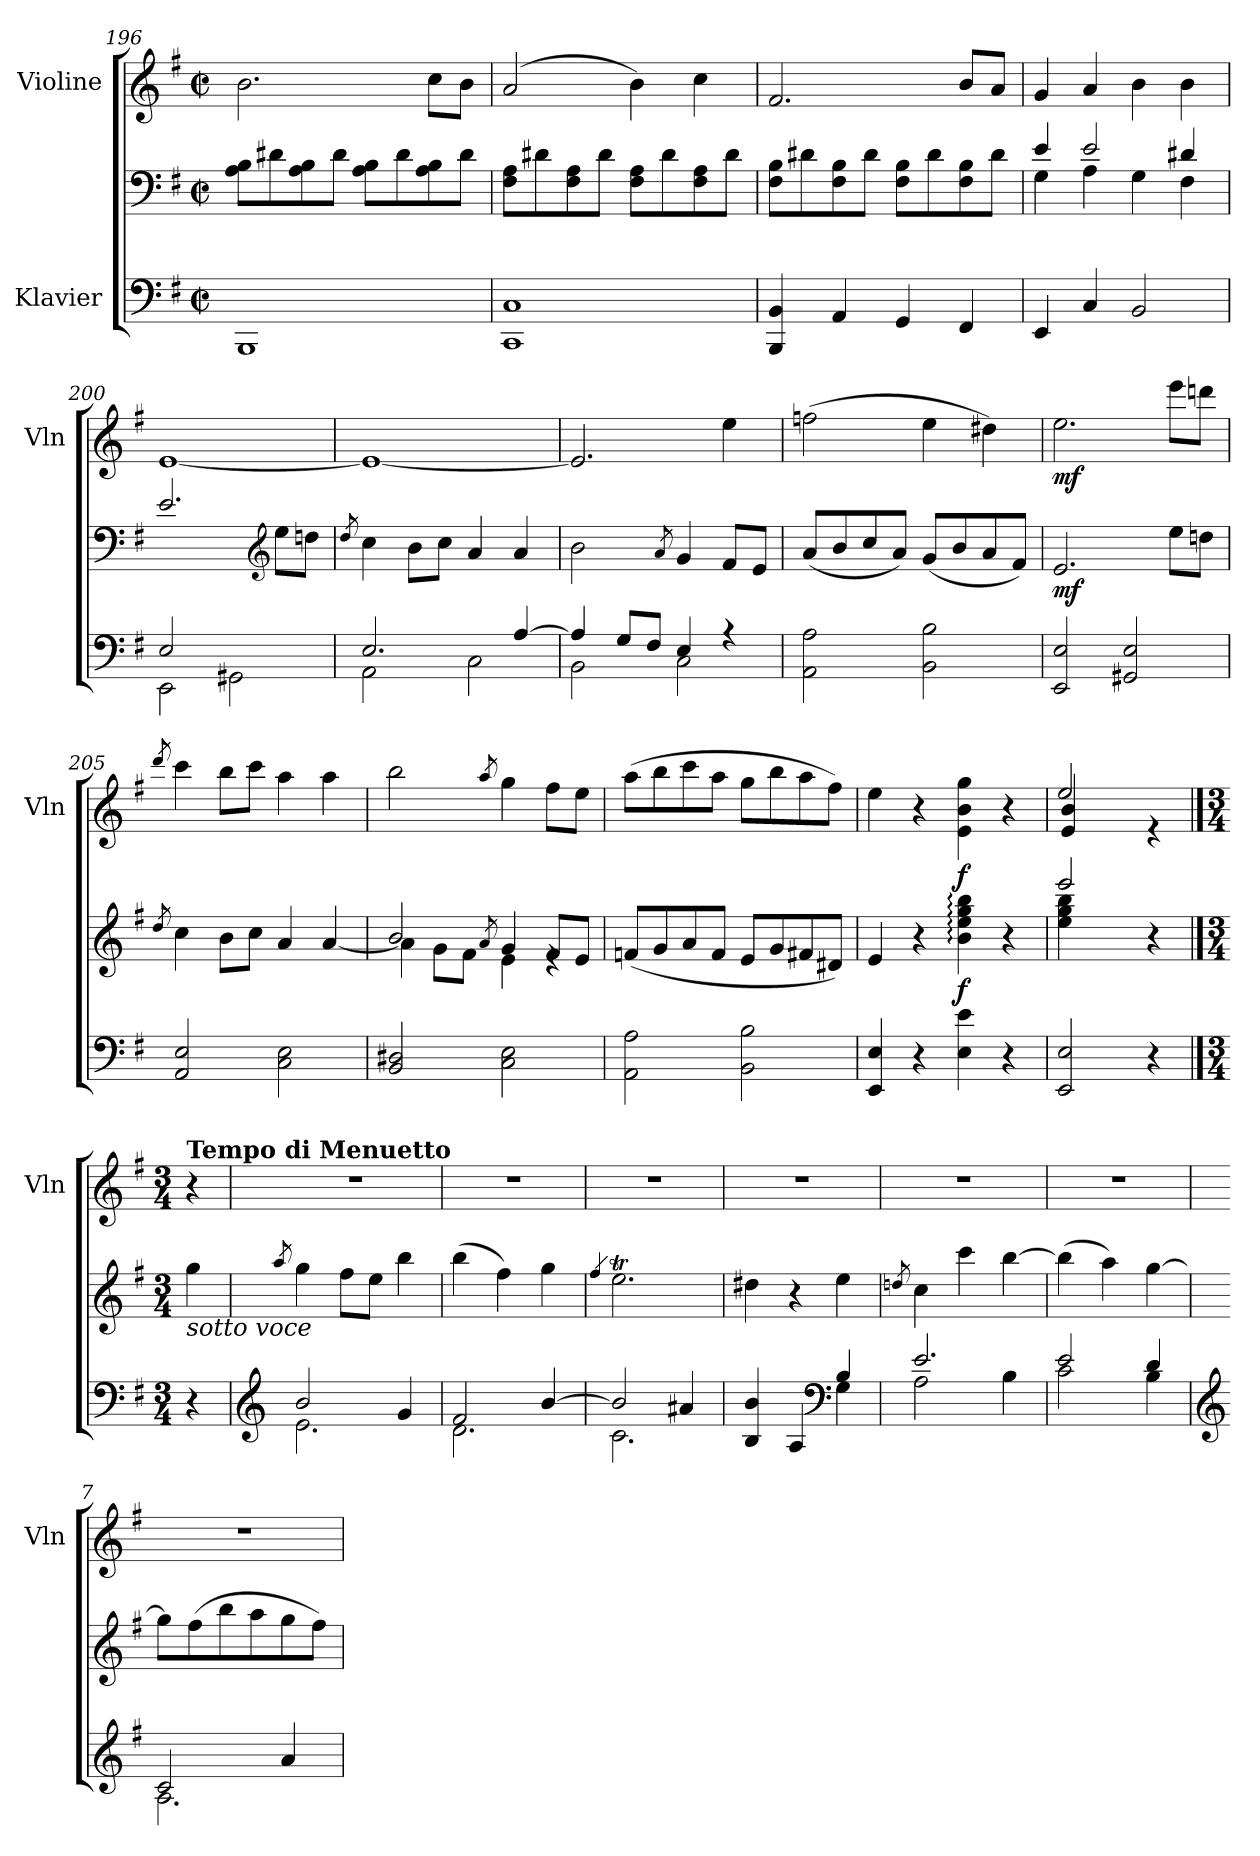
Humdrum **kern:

**kern	**kern	**dynam	**kern	**dynam
*part2	*part2	*part2	*part1	*part1
*staff3	*staff2	*staff2/3	*staff1	*staff1
*I"Klavier	*	*	*I"Violine	*
*	*	*	*I'Vln	*
*clefF4	*clefF4	*	*clefG2	*
*k[f#]	*k[f#]	*	*k[f#]	*
*M2/2	*M2/2	*	*M2/2	*
*met(c|)	*met(c|)	*	*met(c|)	*
=196	=196	=196	=196	=196
1BBB	8A\ 8B\L	.	2.b\	.
.	8d#X\	.	.	.
.	8A\ 8B\	.	.	.
.	8d#\J	.	.	.
.	8A\ 8B\L	.	.	.
.	8d#\	.	.	.
.	8A\ 8B\	.	8cc\L	.
.	8d#\J	.	8b\J	.
=197	=197	=197	=197	=197
1CC 1C	8F#\ 8A\L	.	(>2a/	.
.	8d#X\	.	.	.
.	8F#\ 8A\	.	.	.
.	8d#\J	.	.	.
.	8F#\ 8A\L	.	4b\)	.
.	8d#\	.	.	.
.	8F#\ 8A\	.	4cc\	.
.	8d#\J	.	.	.
=198	=198	=198	=198	=198
4BBB/ 4BB/	8F#\ 8B\L	.	2.f#/	.
.	8d#X\	.	.	.
4AA/	8F#\ 8B\	.	.	.
.	8d#\J	.	.	.
4GG/	8F#\ 8B\L	.	.	.
.	8d#\	.	.	.
4FF#/	8F#\ 8B\	.	8b/L	.
.	8d#\J	.	8a/J	.
!!LO:LB:g=z
=199	=199	=199	=199	=199
*	*^	*	*	*
4EE/	4e/	4G\	.	4g/	.
4C/	2e/	4A\	.	4a/	.
2BB/	.	4G\	.	4b\	.
.	4d#X/	4F#\	.	4b\	.
*	*v	*v	*	*	*
=200	=200	=200	=200	=200
*^	*	*	*	*
2E/	2EE\	2.e/	.	[1e	.
2ryy	2GG#X\	.	.	.	.
*	*	*clefG2	*	*	*
.	.	8ee\L	.	.	.
.	.	8ddn\J	.	.	.
=201	=201	=201	=201	=201	=201
.	.	8qdd/	.	.	.
2.E/	2AA\	4cc\	.	1e_	.
.	.	8b\L	.	.	.
.	.	8cc\J	.	.	.
.	2C\	4a/	.	.	.
[4A/	.	4a/	.	.	.
=202	=202	=202	=202	=202	=202
4A/]	2BB\	2b\	.	2.e/]	.
8G/L	.	.	.	.	.
8F#/J	.	.	.	.	.
.	.	8qa/	.	.	.
4E/	2C\	4g/	.	.	.
4r	.	8f#/L	.	4ee\	.
.	.	8e/J	.	.	.
*v	*v	*	*	*	*
=203	=203	=203	=203	=203
2AA\ 2A\	(<8a/L	.	(>2ffn\	.
.	8b/	.	.	.
.	8cc/	.	.	.
.	8a/J)	.	.	.
2BB\ 2B\	(<8g/L	.	4ee\	.
.	8b/	.	.	.
.	8a/	.	4dd#X\)	.
.	8f#/J)	.	.	.
=204	=204	=204	=204	=204
!	!	!LO:DY:b	!	!LO:DY:b
2EE/ 2E/	2.e/	mf	2.ee\	mf
2GG#X/ 2E/	.	.	.	.
.	8ee\L	.	8eee\L	.
.	8ddn\J	.	8dddn\J	.
=205	=205	=205	=205	=205
.	8qdd/	.	8qddd/	.
2AA/ 2E/	4cc\	.	4ccc\	.
.	8b\L	.	8bb\L	.
.	8cc\J	.	8ccc\J	.
2C\ 2E\	4a/	.	4aa\	.
.	[4a/	.	4aa\	.
!!LO:LB:g=z
=206	=206	=206	=206	=206
*	*^	*	*	*
2BB/ 2D#X/	2b/	4a\]	.	2bb\	.
.	.	8g\L	.	.	.
.	.	8f#\J	.	.	.
.	8qa/	.	.	8qaa/	.
2C\ 2E\	4g/	4e\	.	4gg\	.
.	8f#/L	4re	.	8ff#\L	.
.	8e/J	.	.	8ee\J	.
*	*v	*v	*	*	*
=207	=207	=207	=207	=207
2AA\ 2A\	(<8fn/L	.	(>8aa\L	.
.	8g/	.	8bb\	.
.	8a/	.	8ccc\	.
.	8f/J	.	8aa\J	.
2BB\ 2B\	8e/L	.	8gg\L	.
.	8g/	.	8bb\	.
.	8f#X/	.	8aa\	.
.	8d#X/J)	.	8ff#\J)	.
=208	=208	=208	=208	=208
4EE/ 4E/	4e/	.	4ee\	.
4r	4r	.	4r	.
!	!	!LO:DY:b	!	!LO:DY:b
4E\ 4e\	4b\: 4ee\: 4gg\: 4bb\:	f	4e\ 4b\ 4gg\	f
4r	4r	.	4r	.
=209	=209	=209	=209	=209
*	*^	*	*^	*
2EE/ 2E/	2eee/	4ee\ 4gg\ 4bb\	.	2ee/	4e/ 4b/	.
.	.	2ryy	.	.	2ryy	.
4r	4r	.	.	4re	.	.
*	*v	*v	*	*	*	*
*	*	*	*v	*v	*
!!LO:LB:g=z
==	==	==	==	==
*M3/4	*M3/4	*	*M3/4	*
!	!	!	!LO:TX:a:B:t=Tempo di Menuetto	!
!	!LO:TX:b:i:t=sotto voce	!	!	!
4r	4gg\	.	4r	.
=1	=1	=1	=1	=1
*clefG2	*	*	*	*
.	8qaa/	.	.	.
*^	*	*	*	*
2b/	2.e\	4gg\	.	2.r	.
.	.	8ff#\L	.	.	.
.	.	8ee\J	.	.	.
4g/	.	4bb\	.	.	.
=2	=2	=2	=2	=2	=2
2f#/	2.d\	(>4bb\	.	2.r	.
.	.	4ff#\)	.	.	.
[4b/	.	4gg\	.	.	.
=3	=3	=3	=3	=3	=3
.	.	4qff#/	.	.	.
2b/]	2.c\	2.eeT\	.	2.r	.
4a#X/	.	.	.	.	.
=4	=4	=4	=4	=4	=4
4B/ 4b/	2ryy	4dd#X\	.	2.r	.
4A/	.	4r	.	.	.
*clefF4	*	*	*	*	*
4B/	4G\	4ee\	.	.	.
=5	=5	=5	=5	=5	=5
.	.	8qddn/	.	.	.
2.e/	2A\	4cc\	.	2.r	.
.	.	4ccc\	.	.	.
.	4B\	[4bb\	.	.	.
=6	=6	=6	=6	=6	=6
2e/	2c\	(>4bb\]	.	2.r	.
.	.	4aa\)	.	.	.
4d/	4B\	[4gg\	.	.	.
=7	=7	=7	=7	=7	=7
*clefG2	*	*	*	*	*
2c/	2.A\	8gg\L]	.	2.r	.
.	.	(>8ff#\	.	.	.
.	.	8bb\	.	.	.
.	.	8aa\	.	.	.
4a/	.	8gg\	.	.	.
.	.	8ff#\J)	.	.	.
*v	*v	*	*	*	*
=	=	=	=	=
*-	*-	*-	*-	*-
